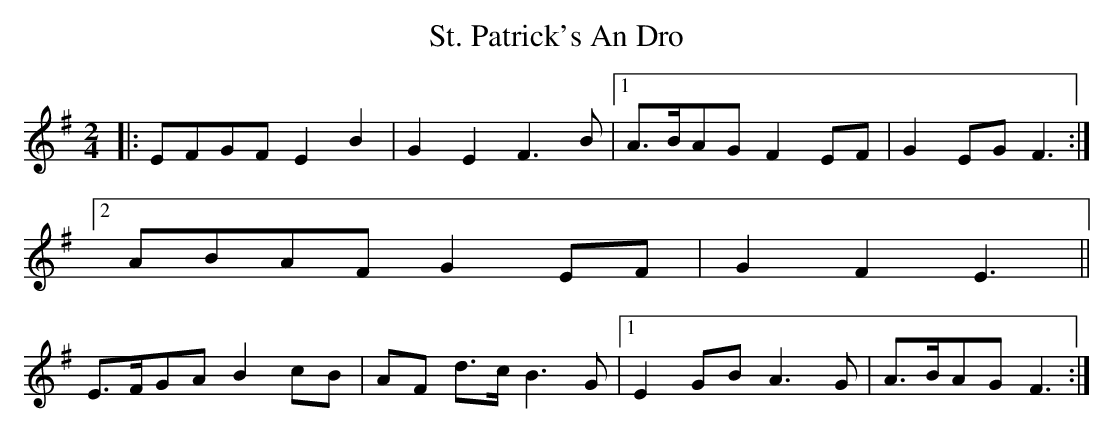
X:1
T: St. Patrick's An Dro
M: 2/4
L: 1/8
K: Emin
|:EFGF E2 B2|G2 E2 F3 B|1 A>BAG F2 EF|G2 EG F3:|
[2 ABAF G2 EF|G2 F2 E3||
E>FGA B2 cB|AF d>c B3 G|1 E2 GB A3 G|A>BAG F3:|
